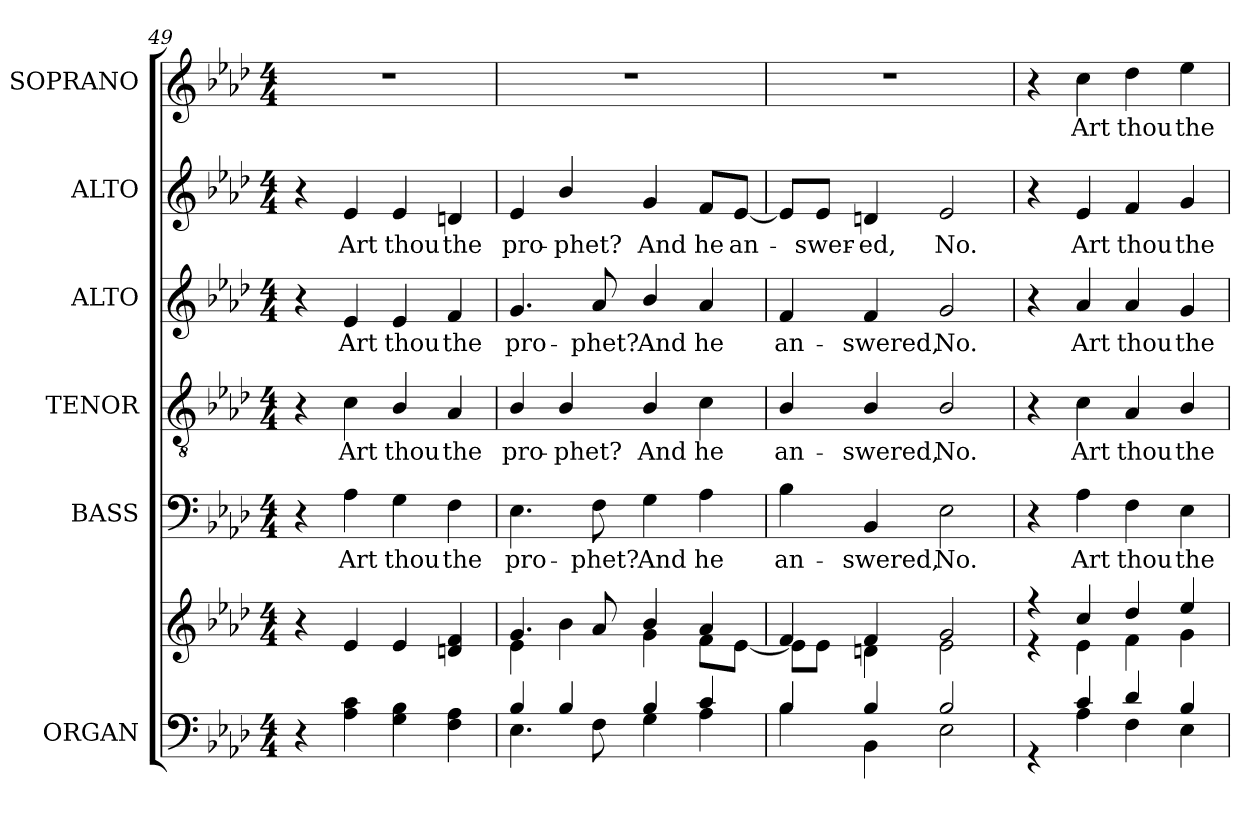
**kern	**kern	**kern	**text	**kern	**text	**kern	**text	**kern	**text	**kern	**text
*part6	*part6	*part5	*part5	*part4	*part4	*part3	*part3	*part2	*part2	*part1	*part1
*staff7	*staff6	*staff5	*staff5	*staff4	*staff4	*staff3	*staff3	*staff2	*staff2	*staff1	*staff1
*I"ORGAN	*	*I"BASS	*	*I"TENOR	*	*I"ALTO	*	*I"ALTO	*	*I"SOPRANO	*
*I'ORG.	*	*I'B.	*	*I'T.	*	*I'A.	*	*I'A.	*	*I'S.	*
*clefF4	*clefG2	*clefF4	*	*clefGv2	*	*clefG2	*	*clefG2	*	*clefG2	*
*	*	*	*	*ITrd7c12	*	*	*	*	*	*	*
*k[b-e-a-d-]	*k[b-e-a-d-]	*k[b-e-a-d-]	*	*k[b-e-a-d-]	*	*k[b-e-a-d-]	*	*k[b-e-a-d-]	*	*k[b-e-a-d-]	*
*A-:	*A-:	*A-:	*	*A-:	*	*A-:	*	*A-:	*	*A-:	*
*M4/4	*M4/4	*M4/4	*	*M4/4	*	*M4/4	*	*M4/4	*	*M4/4	*
=49	=49	=49	=49	=49	=49	=49	=49	=49	=49	=49	=49
4r	4r	4r	.	4r	.	4r	.	4r	.	1r	.
!	!	!	!LO:LY:b:color=#000000	!	!	!	!	!	!	!	!
!	!	!	!	!	!LO:LY:b:color=#000000	!	!	!	!	!	!
!	!	!	!	!	!	!	!LO:LY:b:color=#000000	!	!	!	!
!	!	!	!	!	!	!	!	!	!LO:LY:b:color=#000000	!	!
4A-i\ 4ci	4e-i/	4A-i\	Art	4Ci\	Art	4e-i/	Art	4e-i/	Art	.	.
!	!	!	!LO:LY:b:color=#000000	!	!	!	!	!	!	!	!
!	!	!	!	!	!LO:LY:b:color=#000000	!	!	!	!	!	!
!	!	!	!	!	!	!	!LO:LY:b:color=#000000	!	!	!	!
!	!	!	!	!	!	!	!	!	!LO:LY:b:color=#000000	!	!
4Gi\ 4B-i	4e-i/	4Gi\	thou	4BB-i/	thou	4e-i/	thou	4e-i/	thou	.	.
!	!	!	!LO:LY:b:color=#000000	!	!	!	!	!	!	!	!
!	!	!	!	!	!LO:LY:b:color=#000000	!	!	!	!	!	!
!	!	!	!	!	!	!	!LO:LY:b:color=#000000	!	!	!	!
!	!	!	!	!	!	!	!	!	!LO:LY:b:color=#000000	!	!
4Fi\ 4A-i	4dni/ 4fi	4Fi\	the	4AA-i/	the	4fi/	the	4dni/	the	.	.
=50	=50	=50	=50	=50	=50	=50	=50	=50	=50	=50	=50
*^	*^	*	*	*	*	*	*	*	*	*	*
*	*^	*	*	*	*	*	*	*	*	*	*	*	*
!	!	!	!	!	!	!LO:LY:b:color=#000000	!	!	!	!	!	!	!	!
!	!	!	!	!	!	!	!	!LO:LY:b:color=#000000	!	!	!	!	!	!
!	!	!	!	!	!	!	!	!	!	!LO:LY:b:color=#000000	!	!	!	!
!	!	!	!	!	!	!	!	!	!	!	!	!LO:LY:b:color=#000000	!	!
1ryy	4B-i/	4.E-i\	4.gi/	4e-i\	4.E-i\	pro-	4BB-i/	pro-	4.gi/	pro-	4e-i/	pro-	1r	.
!	!	!	!	!	!	!	!	!LO:LY:b:color=#000000	!	!	!	!	!	!
!	!	!	!	!	!	!	!	!	!	!	!	!LO:LY:b:color=#000000	!	!
.	4B-i/	.	.	4b-i\	.	.	4BB-i/	-phet?	.	.	4b-i/	-phet?	.	.
!	!	!	!	!	!	!LO:LY:b:color=#000000	!	!	!	!	!	!	!	!
!	!	!	!	!	!	!	!	!	!	!LO:LY:b:color=#000000	!	!	!	!
.	.	8Fi\	8a-i/	.	8Fi\	-phet?	.	.	8a-i/	-phet?	.	.	.	.
!	!	!	!	!	!	!LO:LY:b:color=#000000	!	!	!	!	!	!	!	!
!	!	!	!	!	!	!	!	!LO:LY:b:color=#000000	!	!	!	!	!	!
!	!	!	!	!	!	!	!	!	!	!LO:LY:b:color=#000000	!	!	!	!
!	!	!	!	!	!	!	!	!	!	!	!	!LO:LY:b:color=#000000	!	!
.	4B-i/	4Gi\	4b-i/	4gi\	4Gi\	And	4BB-i/	And	4b-i/	And	4gi/	And	.	.
!	!	!	!	!	!	!LO:LY:b:color=#000000	!	!	!	!	!	!	!	!
!	!	!	!	!	!	!	!	!LO:LY:b:color=#000000	!	!	!	!	!	!
!	!	!	!	!	!	!	!	!	!	!LO:LY:b:color=#000000	!	!	!	!
!	!	!	!	!	!	!	!	!	!	!	!	!LO:LY:b:color=#000000	!	!
.	4ci/	4A-i\	4a-i/	8fi\L	4A-i\	he	4Ci\	he	4a-i/	he	8fi/L	he	.	.
!	!	!	!	!	!	!	!	!	!	!	!	!LO:LY:b:color=#000000	!	!
.	.	.	.	[8e-i\J	.	.	.	.	.	.	[8e-i/J	an-	.	.
=51	=51	=51	=51	=51	=51	=51	=51	=51	=51	=51	=51	=51	=51	=51
!	!	!	!	!	!	!LO:LY:b:color=#000000	!	!	!	!	!	!	!	!
!	!	!	!	!	!	!	!	!LO:LY:b:color=#000000	!	!	!	!	!	!
!	!	!	!	!	!	!	!	!	!	!LO:LY:b:color=#000000	!	!	!	!
1ryy	4B-i/	4B-i\	4fi/	8e-i\L]	4B-i\	an-	4BB-i/	an-	4fi/	an-	8e-i/L]	.	1r	.
!	!	!	!	!	!	!	!	!	!	!	!	!LO:LY:b:color=#000000	!	!
.	.	.	.	8e-i\J	.	.	.	.	.	.	8e-i/J	-swer-	.	.
!	!	!	!	!	!	!LO:LY:b:color=#000000	!	!	!	!	!	!	!	!
!	!	!	!	!	!	!	!	!LO:LY:b:color=#000000	!	!	!	!	!	!
!	!	!	!	!	!	!	!	!	!	!LO:LY:b:color=#000000	!	!	!	!
!	!	!	!	!	!	!	!	!	!	!	!	!LO:LY:b:color=#000000	!	!
.	4B-i/	4BB-i\	4fi/	4dni\	4BB-i/	-swered,	4BB-i/	-swered,	4fi/	-swered,	4dni/	-ed,	.	.
!	!	!	!	!	!	!LO:LY:b:color=#000000	!	!	!	!	!	!	!	!
!	!	!	!	!	!	!	!	!LO:LY:b:color=#000000	!	!	!	!	!	!
!	!	!	!	!	!	!	!	!	!	!LO:LY:b:color=#000000	!	!	!	!
!	!	!	!	!	!	!	!	!	!	!	!	!LO:LY:b:color=#000000	!	!
.	2B-i/	2E-i\	2gi/	2e-i\	2E-i\	No.	2BB-i/	No.	2gi/	No.	2e-i/	No.	.	.
=52	=52	=52	=52	=52	=52	=52	=52	=52	=52	=52	=52	=52	=52	=52
*	*	*	*	*^	*	*	*	*	*	*	*	*	*	*
1ryy	4r	4ryy	4r	4ryy	4r	4r	.	4r	.	4r	.	4r	.	4r	.
!	!	!	!	!	!	!	!LO:LY:b:color=#000000	!	!	!	!	!	!	!	!
!	!	!	!	!	!	!	!	!	!LO:LY:b:color=#000000	!	!	!	!	!	!
!	!	!	!	!	!	!	!	!	!	!	!LO:LY:b:color=#000000	!	!	!	!
!	!	!	!	!	!	!	!	!	!	!	!	!	!LO:LY:b:color=#000000	!	!
!	!	!	!	!	!	!	!	!	!	!	!	!	!	!	!LO:LY:b:color=#000000
.	4ci/	4A-i\	4cci/	4e-i\	4ryy	4A-i\	Art	4Ci\	Art	4a-i/	Art	4e-i/	Art	4cci\	Art
!	!	!	!	!	!	!	!LO:LY:b:color=#000000	!	!	!	!	!	!	!	!
!	!	!	!	!	!	!	!	!	!LO:LY:b:color=#000000	!	!	!	!	!	!
!	!	!	!	!	!	!	!	!	!	!	!LO:LY:b:color=#000000	!	!	!	!
!	!	!	!	!	!	!	!	!	!	!	!	!	!LO:LY:b:color=#000000	!	!
!	!	!	!	!	!	!	!	!	!	!	!	!	!	!	!LO:LY:b:color=#000000
.	4d-i/	4Fi\	4dd-i/	4fi\	4ryy	4Fi\	thou	4AA-i/	thou	4a-i/	thou	4fi/	thou	4dd-i\	thou
!	!	!	!	!	!	!	!LO:LY:b:color=#000000	!	!	!	!	!	!	!	!
!	!	!	!	!	!	!	!	!	!LO:LY:b:color=#000000	!	!	!	!	!	!
!	!	!	!	!	!	!	!	!	!	!	!LO:LY:b:color=#000000	!	!	!	!
!	!	!	!	!	!	!	!	!	!	!	!	!	!LO:LY:b:color=#000000	!	!
!	!	!	!	!	!	!	!	!	!	!	!	!	!	!	!LO:LY:b:color=#000000
.	4B-i/	4E-i\	4ee-i/	4gi\	4ryy	4E-i\	the	4BB-i/	the	4gi/	the	4gi/	the	4ee-i\	the
*v	*v	*v	*	*	*	*	*	*	*	*	*	*	*	*	*
*	*v	*v	*v	*	*	*	*	*	*	*	*	*	*
=	=	=	=	=	=	=	=	=	=	=	=
*-	*-	*-	*-	*-	*-	*-	*-	*-	*-	*-	*-
